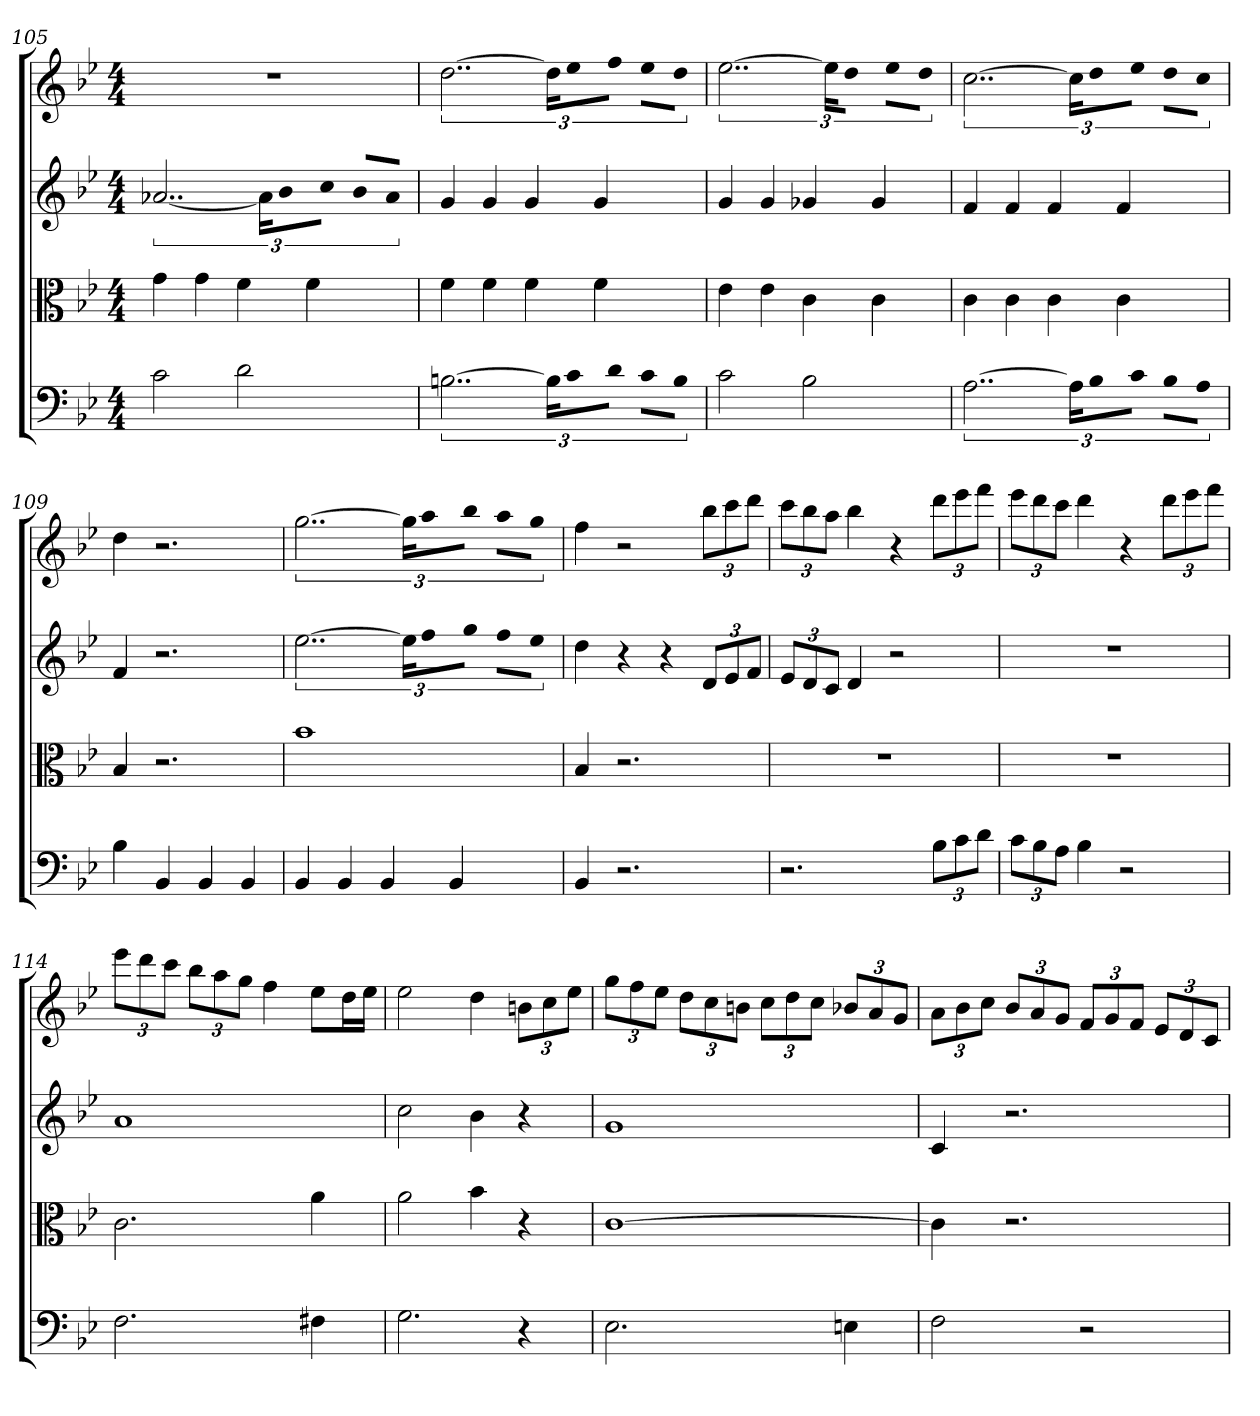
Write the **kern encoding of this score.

**kern	**kern	**kern	**kern
*part4	*part3	*part2	*part1
*staff4	*staff3	*staff2	*staff1
*clefF4	*clefC3	*	*
*k[b-e-]	*k[b-e-]	*k[b-e-]	*k[b-e-]
*B-:	*B-:	*B-:	*B-:
*M4/4	*M4/4	*M4/4	*M4/4
=105	=105	=105	=105
2c	4g	[3..a-X	1r
.	4g	.	.
2d	4f	.	.
.	.	24a-LL]	.
.	.	16b-	.
.	.	16ccJJ	.
.	4f	8b-L	.
.	.	8a-J	.
=106	=106	=106	=106
[3..Bn	4f	4g	[3..dd
.	4f	4g	.
.	4f	4g	.
24B\LL]	.	.	24ddLL]
16c\	.	.	16ee-
16d\JJ	.	.	16ffJJ
8c\L	4f	4g	8ee-L
8B\J	.	.	8ddJ
=107	=107	=107	=107
2c	4e-	4g	[3..ee-
.	4e-	4g	.
2B-	4c	4g-X	.
.	.	.	24ee-KL]
.	.	.	8ddJ
.	4c	4g-	8ee-L
.	.	.	8ddJ
=108	=108	=108	=108
[3..A	4c	4f	[3..cc
.	4c	4f	.
.	4c	4f	.
24A\LL]	.	.	24ccLL]
16B-\	.	.	16dd
16c\JJ	.	.	16ee-JJ
8B-\L	4c	4f	8ddL
8A\J	.	.	8ccJ
=109	=109	=109	=109
4B-	4B-	4f	4dd
4BB-	2.r	2.r	2.r
4BB-	.	.	.
4BB-	.	.	.
=110	=110	=110	=110
4BB-	1b-	[3..ee-	[3..gg
4BB-	.	.	.
4BB-	.	.	.
.	.	24ee-LL]	24ggLL]
.	.	16ff	16aa
.	.	16ggJJ	16bb-JJ
4BB-	.	8ffL	8aaL
.	.	8ee-J	8ggJ
=111	=111	=111	=111
4BB-	4B-	4dd	4ff
2.r	2.r	4r	2r
.	.	4r	.
.	.	12dL	12bb-L
.	.	12e-	12ccc
.	.	12fJ	12dddJ
=112	=112	=112	=112
2.r	1r	12e-L	12cccL
.	.	12d	12bb-
.	.	12cJ	12aaJ
.	.	4d	4bb-
.	.	2r	4r
12B-\L	.	.	12dddL
12c\	.	.	12eee-
12d\J	.	.	12fffJ
=113	=113	=113	=113
12c\L	1r	1r	12eee-L
12B-\	.	.	12ddd
12A\J	.	.	12cccJ
4B-	.	.	4ddd
2r	.	.	4r
.	.	.	12dddL
.	.	.	12eee-
.	.	.	12fffJ
=114	=114	=114	=114
2.F	2.c	1a	12eee-L
.	.	.	12ddd
.	.	.	12cccJ
.	.	.	12bb-L
.	.	.	12aa
.	.	.	12ggJ
.	.	.	4ff
4F#X	4a	.	8ee-L
.	.	.	16ddL
.	.	.	16ee-JJ
=115	=115	=115	=115
2.G	2a	2cc	2ee-
.	4b-	4b-	4dd
4r	4r	4r	12bnL
.	.	.	12cc
.	.	.	12ee-J
=116	=116	=116	=116
2.E-	[1c	1g	12ggL
.	.	.	12ff
.	.	.	12ee-J
.	.	.	12ddL
.	.	.	12cc
.	.	.	12bnJ
.	.	.	12ccL
.	.	.	12dd
.	.	.	12ccJ
4En	.	.	12b-XL
.	.	.	12a
.	.	.	12gJ
=117	=117	=117	=117
2F	4c]	4c	12aL
.	.	.	12b-
.	.	.	12ccJ
.	2.r	2.r	12b-L
.	.	.	12a
.	.	.	12gJ
2r	.	.	12fL
.	.	.	12g
.	.	.	12fJ
.	.	.	12e-L
.	.	.	12d
.	.	.	12cJ
=	=	=	=
*-	*-	*-	*-
